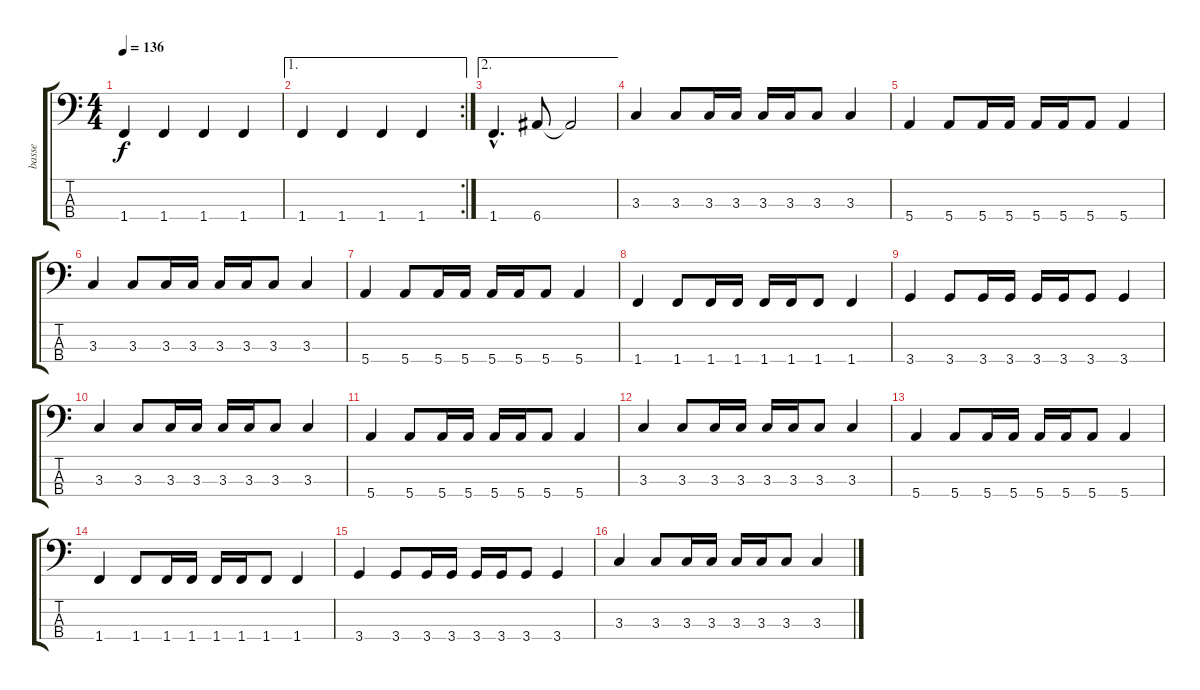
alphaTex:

\track ("basse" "basse") {instrument electricbassfinger}
\staff {score tabs}
\tuning (G2 D2 A1 E1) {hide}
\ts (4 4)
\tempo 136
\clef f4
\ks c
1.4.4{dy f} 1.4.4 1.4.4 1.4.4 |
\ae 1
\rc 2
1.4.4 1.4.4 1.4.4 1.4.4 |
\ae 2
1.4{hac}.4{d} 6.4.8 6.4{t}.2 |
3.3.4 3.3.8 3.3.16 3.3.16 3.3.16 3.3.16 3.3.8 3.3.4 |
5.4.4 5.4.8 5.4.16 5.4.16 5.4.16 5.4.16 5.4.8 5.4.4 |
3.3.4 3.3.8 3.3.16 3.3.16 3.3.16 3.3.16 3.3.8 3.3.4 |
5.4.4 5.4.8 5.4.16 5.4.16 5.4.16 5.4.16 5.4.8 5.4.4 |
1.4.4 1.4.8 1.4.16 1.4.16 1.4.16 1.4.16 1.4.8 1.4.4 |
3.4.4 3.4.8 3.4.16 3.4.16 3.4.16 3.4.16 3.4.8 3.4.4 |
3.3.4 3.3.8 3.3.16 3.3.16 3.3.16 3.3.16 3.3.8 3.3.4 |
5.4.4 5.4.8 5.4.16 5.4.16 5.4.16 5.4.16 5.4.8 5.4.4 |
3.3.4 3.3.8 3.3.16 3.3.16 3.3.16 3.3.16 3.3.8 3.3.4 |
5.4.4 5.4.8 5.4.16 5.4.16 5.4.16 5.4.16 5.4.8 5.4.4 |
1.4.4 1.4.8 1.4.16 1.4.16 1.4.16 1.4.16 1.4.8 1.4.4 |
3.4.4 3.4.8 3.4.16 3.4.16 3.4.16 3.4.16 3.4.8 3.4.4 |
3.3.4 3.3.8 3.3.16 3.3.16 3.3.16 3.3.16 3.3.8 3.3.4
